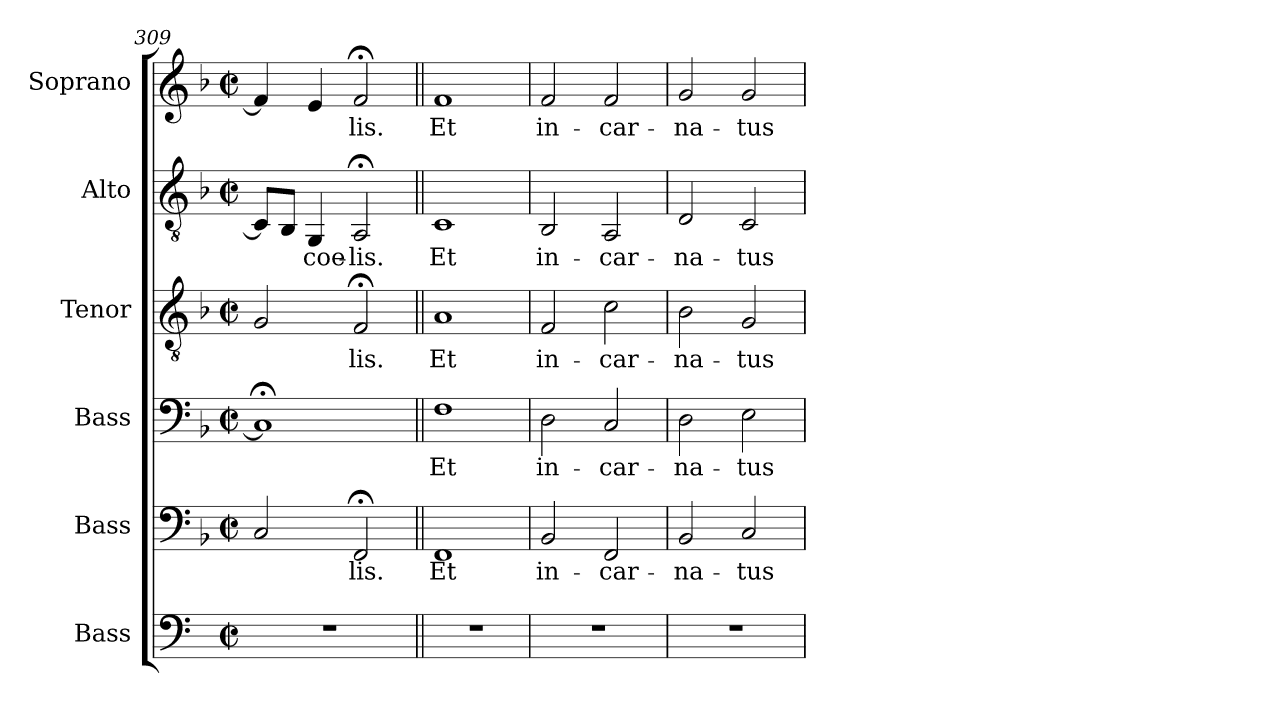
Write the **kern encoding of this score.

**kern	**kern	**text	**kern	**text	**kern	**text	**kern	**text	**kern	**text
*part6	*part5	*part5	*part4	*part4	*part3	*part3	*part2	*part2	*part1	*part1
*staff6	*staff5	*staff5	*staff4	*staff4	*staff3	*staff3	*staff2	*staff2	*staff1	*staff1
*I"Bass	*I"Bass	*	*I"Bass	*	*I"Tenor	*	*I"Alto	*	*I"Soprano	*
*I'B.	*I'B.	*	*I'B.	*	*I'T.	*	*I'A.	*	*I'S.	*
*clefF4	*clefF4	*	*clefF4	*	*clefGv2	*	*clefGv2	*	*clefG2	*
*	*	*	*	*	*ITrd7c12	*	*	*	*	*
*k[]	*k[b-]	*	*k[b-]	*	*k[b-]	*	*k[b-]	*	*k[b-]	*
*C:	*F:	*	*F:	*	*F:	*	*F:	*	*F:	*
*M2/2	*M2/2	*	*M2/2	*	*M2/2	*	*M2/2	*	*M2/2	*
*met(c|)	*met(c|)	*	*met(c|)	*	*met(c|)	*	*met(c|)	*	*met(c|)	*
=309	=309	=309	=309	=309	=309	=309	=309	=309	=309	=309
1r	2Ci/	.	1C;i]	.	2GGi/	.	8Ci/L]	.	4fi/]	.
.	.	.	.	.	.	.	8BB-i/J	.	.	.
!	!	!	!	!	!	!	!	!LO:LY:b:color=#000000	!	!
.	.	.	.	.	.	.	4GGi/	coe-	4ei/	.
!	!	!LO:LY:b:color=#000000	!	!	!	!	!	!	!	!
!	!	!	!	!	!	!LO:LY:b:color=#000000	!	!	!	!
!	!	!	!	!	!	!	!	!LO:LY:b:color=#000000	!	!
!	!	!	!	!	!	!	!	!	!	!LO:LY:b:color=#000000
.	2FF;i/	-lis.	.	.	2FF;i/	-lis.	2AA;i/	-lis.	2f;i/	-lis.
!!LO:LB:g=z
=310||	=310||	=310||	=310||	=310||	=310||	=310||	=310||	=310||	=310||	=310||
!	!	!LO:LY:b:color=#000000	!	!	!	!	!	!	!	!
!	!	!	!	!LO:LY:b:color=#000000	!	!	!	!	!	!
!	!	!	!	!	!	!LO:LY:b:color=#000000	!	!	!	!
!	!	!	!	!	!	!	!	!LO:LY:b:color=#000000	!	!
!	!	!	!	!	!	!	!	!	!	!LO:LY:b:color=#000000
1r	1FFi	Et	1Fi	Et	1AAi	Et	1Ci	Et	1fi	Et
=311	=311	=311	=311	=311	=311	=311	=311	=311	=311	=311
!	!	!LO:LY:b:color=#000000	!	!	!	!	!	!	!	!
!	!	!	!	!LO:LY:b:color=#000000	!	!	!	!	!	!
!	!	!	!	!	!	!LO:LY:b:color=#000000	!	!	!	!
!	!	!	!	!	!	!	!	!LO:LY:b:color=#000000	!	!
!	!	!	!	!	!	!	!	!	!	!LO:LY:b:color=#000000
1r	2BB-i/	in-	2Di\	in-	2FFi/	in-	2BB-i/	in-	2fi/	in-
!	!	!LO:LY:b:color=#000000	!	!	!	!	!	!	!	!
!	!	!	!	!LO:LY:b:color=#000000	!	!	!	!	!	!
!	!	!	!	!	!	!LO:LY:b:color=#000000	!	!	!	!
!	!	!	!	!	!	!	!	!LO:LY:b:color=#000000	!	!
!	!	!	!	!	!	!	!	!	!	!LO:LY:b:color=#000000
.	2FFi/	-car-	2Ci/	-car-	2Ci\	-car-	2AAi/	-car-	2fi/	-car-
=312	=312	=312	=312	=312	=312	=312	=312	=312	=312	=312
!	!	!LO:LY:b:color=#000000	!	!	!	!	!	!	!	!
!	!	!	!	!LO:LY:b:color=#000000	!	!	!	!	!	!
!	!	!	!	!	!	!LO:LY:b:color=#000000	!	!	!	!
!	!	!	!	!	!	!	!	!LO:LY:b:color=#000000	!	!
!	!	!	!	!	!	!	!	!	!	!LO:LY:b:color=#000000
1r	2BB-i/	-na-	2Di\	-na-	2BB-i\	-na-	2Di/	-na-	2gi/	-na-
!	!	!LO:LY:b:color=#000000	!	!	!	!	!	!	!	!
!	!	!	!	!LO:LY:b:color=#000000	!	!	!	!	!	!
!	!	!	!	!	!	!LO:LY:b:color=#000000	!	!	!	!
!	!	!	!	!	!	!	!	!LO:LY:b:color=#000000	!	!
!	!	!	!	!	!	!	!	!	!	!LO:LY:b:color=#000000
.	2Ci/	-tus	2Ei\	-tus	2GGi/	-tus	2Ci/	-tus	2gi/	-tus
=	=	=	=	=	=	=	=	=	=	=
*-	*-	*-	*-	*-	*-	*-	*-	*-	*-	*-
